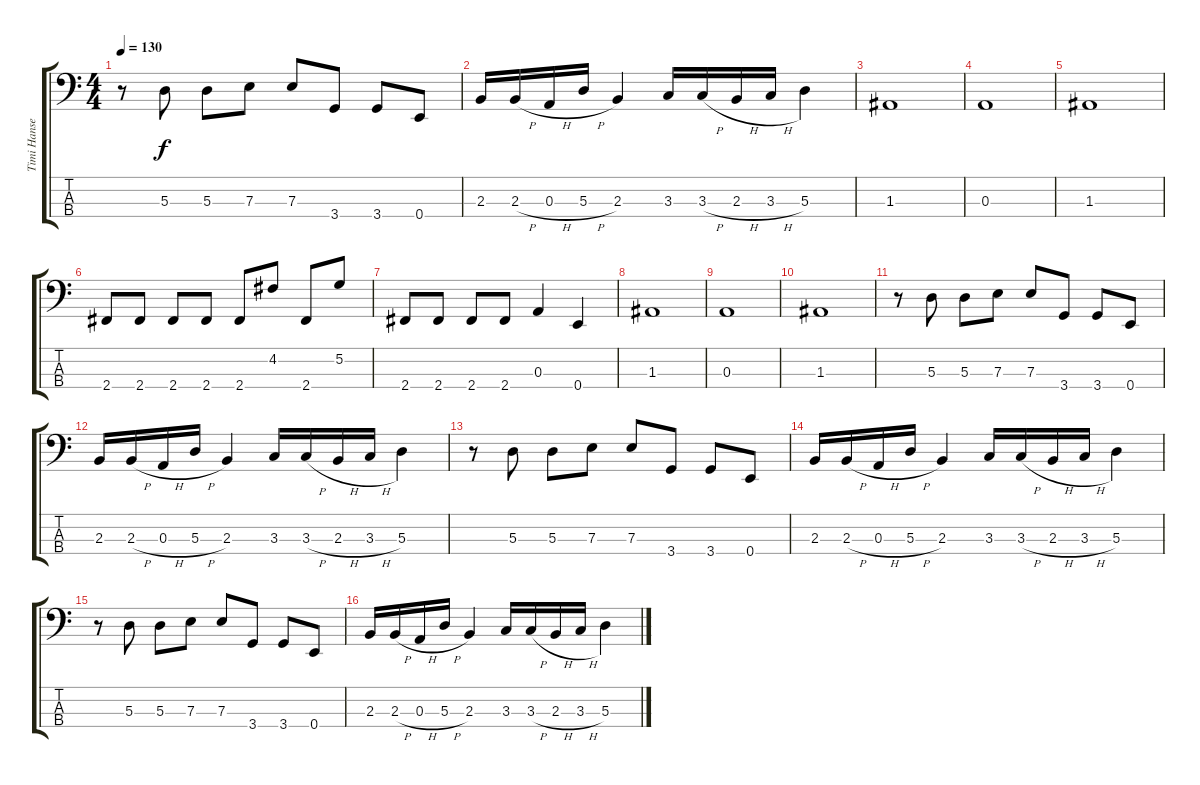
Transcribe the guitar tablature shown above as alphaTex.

\track ("Timi Hansen" "Timi Hanse") {instrument electricbasspick}
\staff {score tabs}
\tuning (G2 D2 A1 E1) {hide}
\ts (4 4)
\tempo 130
\clef f4
\ks c
r.8{dy f} 5.3.8 5.3.8 7.3.8 7.3.8 3.4.8 3.4.8 0.4.8 |
2.3.16 2.3{h}.16 0.3{h}.16 5.3{h}.16 2.3.4 3.3.16 3.3{h}.16 2.3{h}.16 3.3{h}.16 5.3.4 |
1.3.1 |
0.3.1 |
1.3.1 |
2.4.8 2.4.8 2.4.8 2.4.8 2.4.8 4.2.8 2.4.8 5.2.8 |
2.4.8 2.4.8 2.4.8 2.4.8 0.3.4 0.4.4 |
1.3.1 |
0.3.1 |
1.3.1 |
r.8 5.3.8 5.3.8 7.3.8 7.3.8 3.4.8 3.4.8 0.4.8 |
2.3.16 2.3{h}.16 0.3{h}.16 5.3{h}.16 2.3.4 3.3.16 3.3{h}.16 2.3{h}.16 3.3{h}.16 5.3.4 |
r.8 5.3.8 5.3.8 7.3.8 7.3.8 3.4.8 3.4.8 0.4.8 |
2.3.16 2.3{h}.16 0.3{h}.16 5.3{h}.16 2.3.4 3.3.16 3.3{h}.16 2.3{h}.16 3.3{h}.16 5.3.4 |
r.8 5.3.8 5.3.8 7.3.8 7.3.8 3.4.8 3.4.8 0.4.8 |
2.3.16 2.3{h}.16 0.3{h}.16 5.3{h}.16 2.3.4 3.3.16 3.3{h}.16 2.3{h}.16 3.3{h}.16 5.3.4
